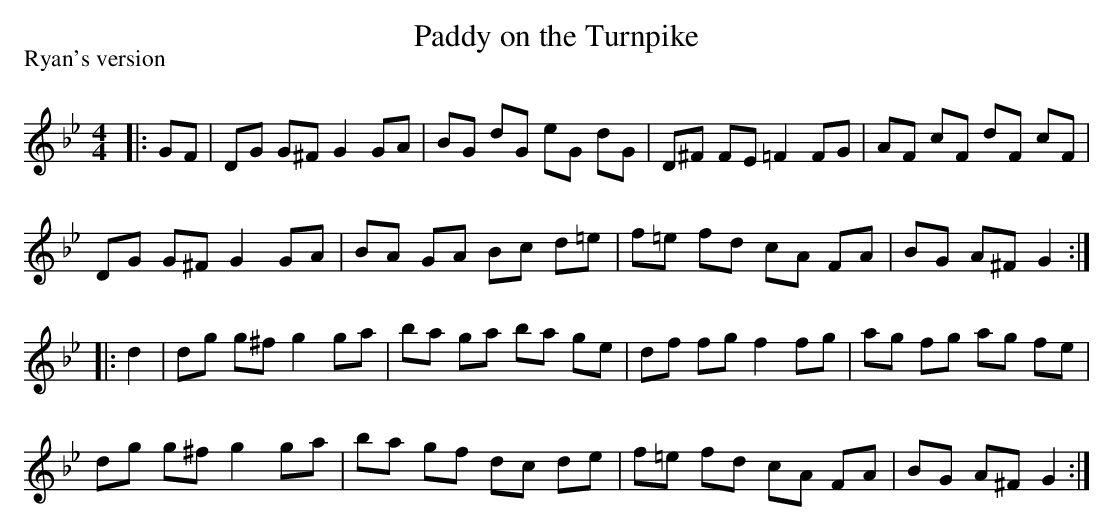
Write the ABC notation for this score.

X:1
T: Paddy on the Turnpike
P:Ryan's version
Q: 232
K:Gm
M:4/4
L:1/8
|:GF|DG G^F G2 GA|BG dG eG dG|D^F FE =F2 FG|AF cF dF cF|
DG G^F G2 GA|BA GA Bc d=e|f=e fd cA FA|BG A^F G2:|
|:d2|dg g^f g2 ga|ba ga ba ge|df fg f2 fg|ag fg ag fe|
dg g^f g2 ga|ba gf dc de|f=e fd cA FA|BG A^F G2:|
